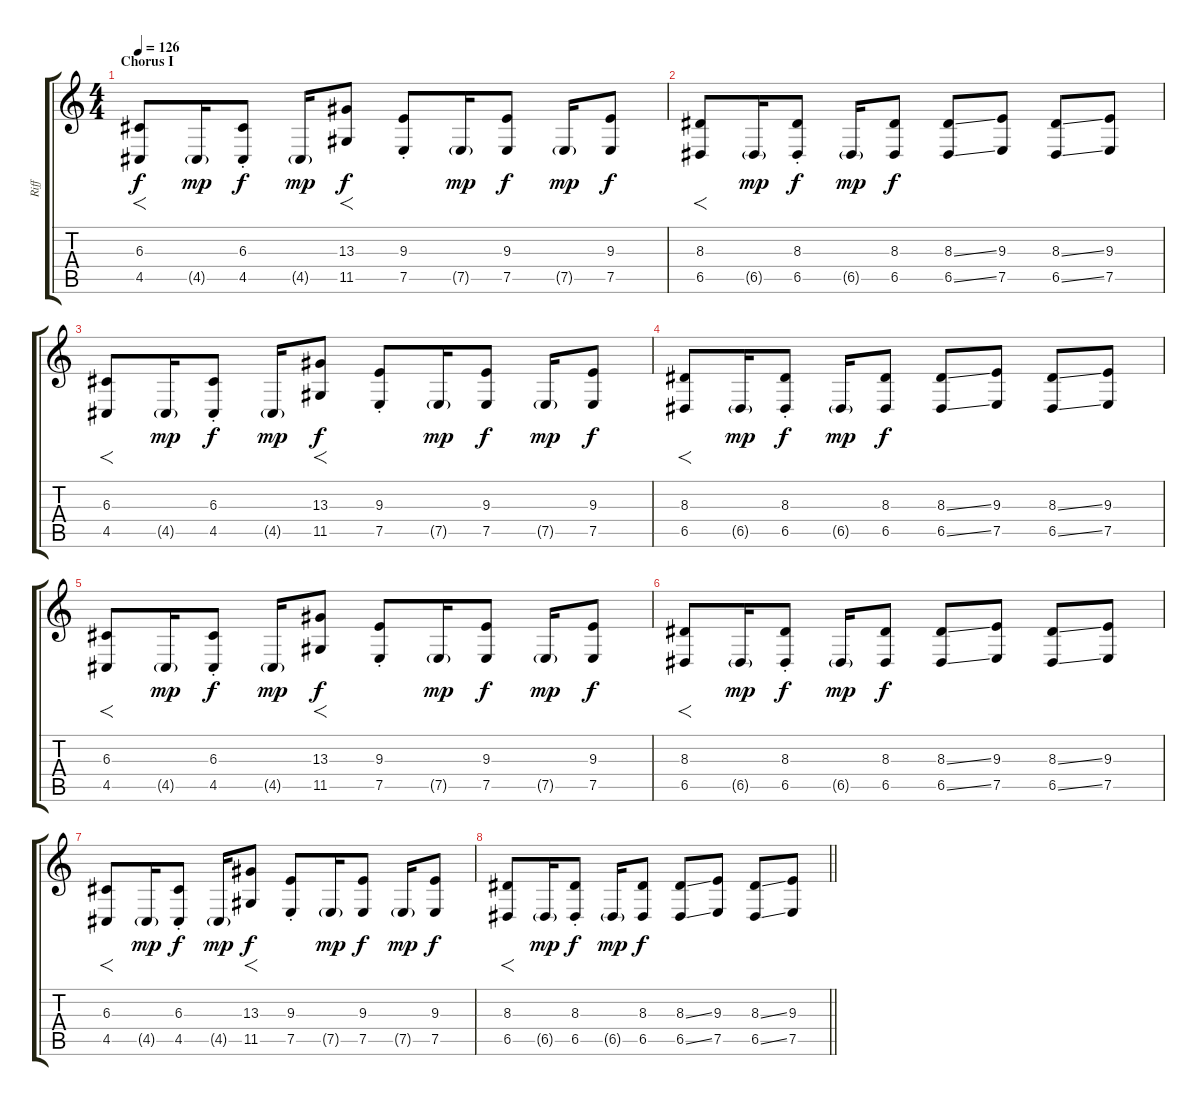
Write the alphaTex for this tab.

\track ("Riff" "Riff") {instrument altosax}
\staff {score tabs}
\tuning (E4 B3 G3 D3 A2 E2) {hide}
\ts (4 4)
\section ("" "Chorus I")
\tempo 126
\clef g2
\ks c
(6.3 4.5).8{f dy f} 4.5{g}.16{dy mp} (6.3{st} 4.5{st}).8{dy f} 4.5{g}.16{dy mp} (13.3 11.5).8{f dy f} (9.3{st} 7.5{st}).8 7.5{g}.16{dy mp} (9.3 7.5).8{dy f} 7.5{g}.16{dy mp} (9.3 7.5).8{dy f} |
(8.3 6.5).8{f} 6.5{g}.16{dy mp} (8.3{st} 6.5{st}).8{dy f} 6.5{g}.16{dy mp} (8.3 6.5).8{dy f} (8.3{ss} 6.5{ss}).8 (9.3 7.5).8 (8.3{ss} 6.5{ss}).8 (9.3 7.5).8 |
(6.3 4.5).8{f} 4.5{g}.16{dy mp} (6.3{st} 4.5{st}).8{dy f} 4.5{g}.16{dy mp} (13.3 11.5).8{f dy f} (9.3{st} 7.5{st}).8 7.5{g}.16{dy mp} (9.3 7.5).8{dy f} 7.5{g}.16{dy mp} (9.3 7.5).8{dy f} |
(8.3 6.5).8{f} 6.5{g}.16{dy mp} (8.3{st} 6.5{st}).8{dy f} 6.5{g}.16{dy mp} (8.3 6.5).8{dy f} (8.3{ss} 6.5{ss}).8 (9.3 7.5).8 (8.3{ss} 6.5{ss}).8 (9.3 7.5).8 |
(6.3 4.5).8{f} 4.5{g}.16{dy mp} (6.3{st} 4.5{st}).8{dy f} 4.5{g}.16{dy mp} (13.3 11.5).8{f dy f} (9.3{st} 7.5{st}).8 7.5{g}.16{dy mp} (9.3 7.5).8{dy f} 7.5{g}.16{dy mp} (9.3 7.5).8{dy f} |
(8.3 6.5).8{f} 6.5{g}.16{dy mp} (8.3{st} 6.5{st}).8{dy f} 6.5{g}.16{dy mp} (8.3 6.5).8{dy f} (8.3{ss} 6.5{ss}).8 (9.3 7.5).8 (8.3{ss} 6.5{ss}).8 (9.3 7.5).8 |
(6.3 4.5).8{f} 4.5{g}.16{dy mp} (6.3{st} 4.5{st}).8{dy f} 4.5{g}.16{dy mp} (13.3 11.5).8{f dy f} (9.3{st} 7.5{st}).8 7.5{g}.16{dy mp} (9.3 7.5).8{dy f} 7.5{g}.16{dy mp} (9.3 7.5).8{dy f} |
\barLineRight lightlight
(8.3 6.5).8{f} 6.5{g}.16{dy mp} (8.3{st} 6.5{st}).8{dy f} 6.5{g}.16{dy mp} (8.3 6.5).8{dy f} (8.3{ss} 6.5{ss}).8 (9.3 7.5).8 (8.3{ss} 6.5{ss}).8 (9.3 7.5).8
